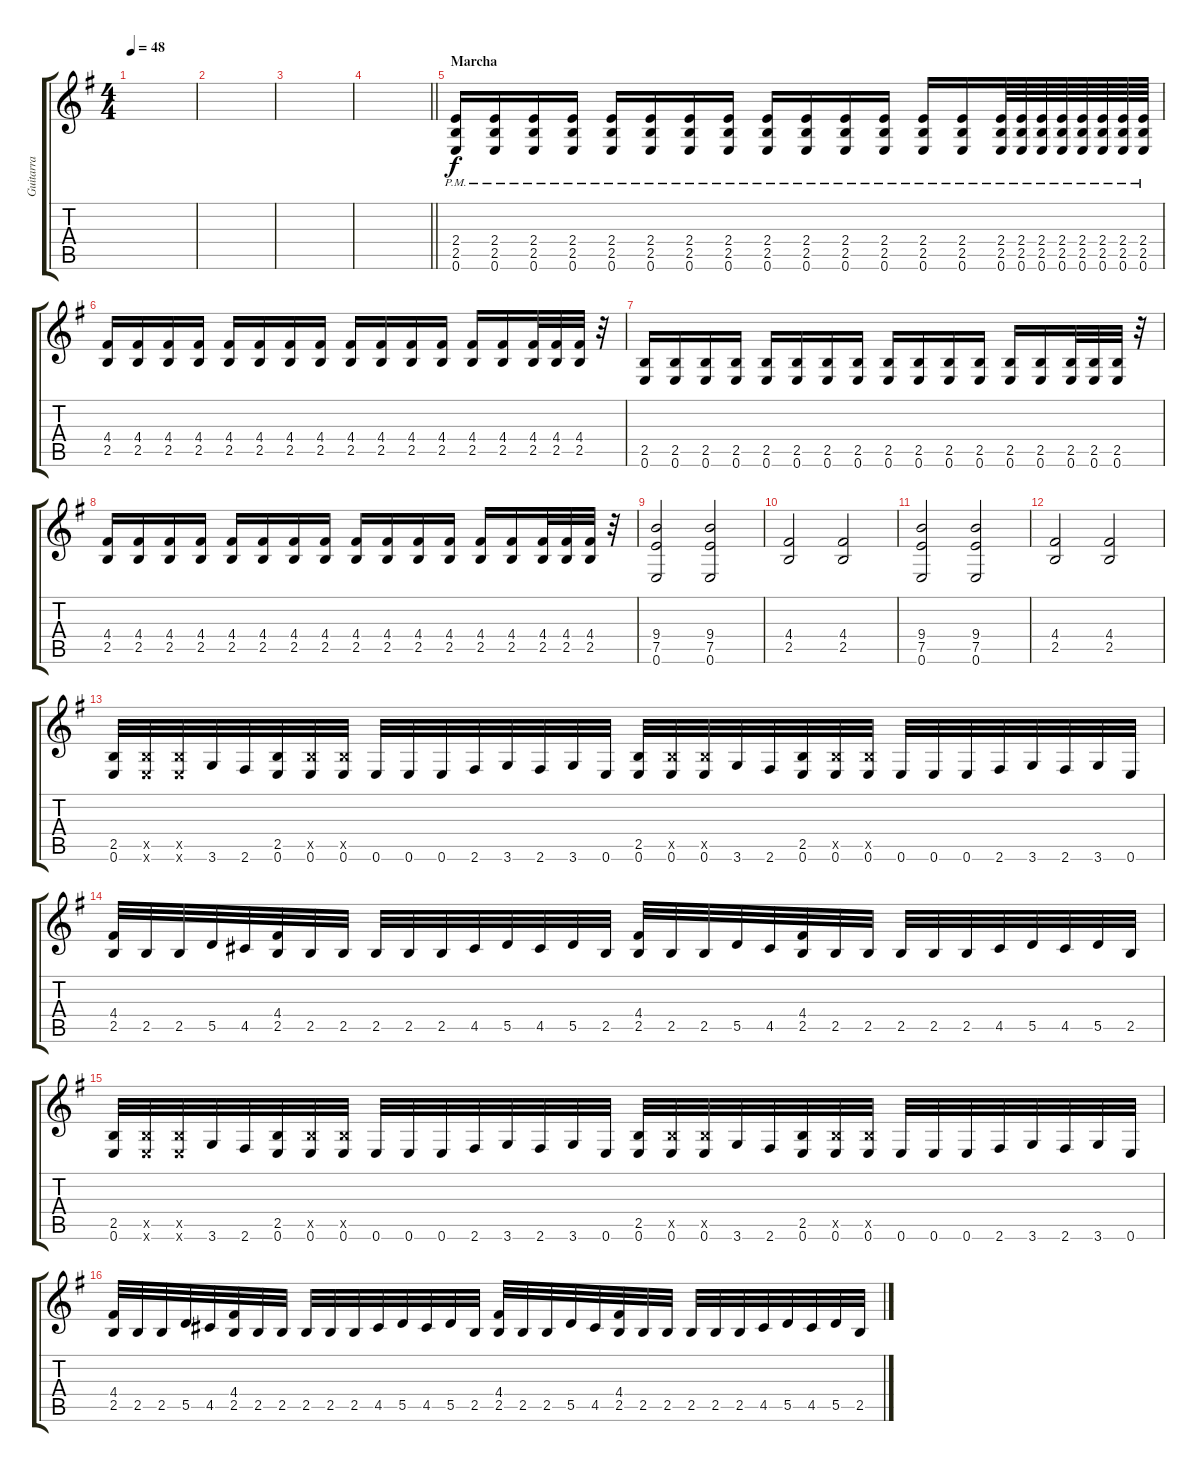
\track ("Guitarra" "Guitarra") {instrument distortionguitar}
\staff {score tabs}
\tuning (E4 B3 G3 D3 A2 E2) {hide}
\ts (4 4)
\tempo 48
\clef g2
\ks g
|
|
|
\barLineRight lightlight
|
\section ("" "Marcha")
(2.4{pm} 2.5{pm} 0.6{pm}).16{dy f} (2.4{pm} 2.5{pm} 0.6{pm}).16 (2.4{pm} 2.5{pm} 0.6{pm}).16 (2.4{pm} 2.5{pm} 0.6{pm}).16 (2.4{pm} 2.5{pm} 0.6{pm}).16 (2.4{pm} 2.5{pm} 0.6{pm}).16 (2.4{pm} 2.5{pm} 0.6{pm}).16 (2.4{pm} 2.5{pm} 0.6{pm}).16 (2.4{pm} 2.5{pm} 0.6{pm}).16 (2.4{pm} 2.5{pm} 0.6{pm}).16 (2.4{pm} 2.5{pm} 0.6{pm}).16 (2.4{pm} 2.5{pm} 0.6{pm}).16 (2.4{pm} 2.5{pm} 0.6{pm}).16 (2.4{pm} 2.5{pm} 0.6{pm}).16 (2.4{pm} 2.5{pm} 0.6{pm}).64 (2.4{pm} 2.5{pm} 0.6{pm}).64 (2.4{pm} 2.5{pm} 0.6{pm}).64 (2.4{pm} 2.5{pm} 0.6{pm}).64 (2.4{pm} 2.5{pm} 0.6{pm}).64 (2.4{pm} 2.5{pm} 0.6{pm}).64 (2.4{pm} 2.5{pm} 0.6{pm}).64 (2.4{pm} 2.5{pm} 0.6{pm}).64 |
(4.4 2.5).16 (4.4 2.5).16 (4.4 2.5).16 (4.4 2.5).16 (4.4 2.5).16 (4.4 2.5).16 (4.4 2.5).16 (4.4 2.5).16 (4.4 2.5).16 (4.4 2.5).16 (4.4 2.5).16 (4.4 2.5).16 (4.4 2.5).16 (4.4 2.5).16 (4.4 2.5).32 (4.4 2.5).32 (4.4 2.5).32 r.32 |
(2.5 0.6).16 (2.5 0.6).16 (2.5 0.6).16 (2.5 0.6).16 (2.5 0.6).16 (2.5 0.6).16 (2.5 0.6).16 (2.5 0.6).16 (2.5 0.6).16 (2.5 0.6).16 (2.5 0.6).16 (2.5 0.6).16 (2.5 0.6).16 (2.5 0.6).16 (2.5 0.6).32 (2.5 0.6).32 (2.5 0.6).32 r.32 |
(4.4 2.5).16 (4.4 2.5).16 (4.4 2.5).16 (4.4 2.5).16 (4.4 2.5).16 (4.4 2.5).16 (4.4 2.5).16 (4.4 2.5).16 (4.4 2.5).16 (4.4 2.5).16 (4.4 2.5).16 (4.4 2.5).16 (4.4 2.5).16 (4.4 2.5).16 (4.4 2.5).32 (4.4 2.5).32 (4.4 2.5).32 r.32 |
(9.4 7.5 0.6).2 (9.4 7.5 0.6).2 |
(4.4 2.5).2 (4.4 2.5).2 |
(9.4 7.5 0.6).2 (9.4 7.5 0.6).2 |
(4.4 2.5).2 (4.4 2.5).2 |
(2.5 0.6).32 (2.5{x} 0.6{x}).32 (2.5{x} 0.6{x}).32 3.6.32 2.6.32 (2.5 0.6).32 (2.5{x} 0.6).32 (2.5{x} 0.6).32 0.6.32 0.6.32 0.6.32 2.6.32 3.6.32 2.6.32 3.6.32 0.6.32 (2.5 0.6).32 (2.5{x} 0.6).32 (2.5{x} 0.6).32 3.6.32 2.6.32 (2.5 0.6).32 (2.5{x} 0.6).32 (2.5{x} 0.6).32 0.6.32 0.6.32 0.6.32 2.6.32 3.6.32 2.6.32 3.6.32 0.6.32 |
(4.4 2.5).32 2.5.32 2.5.32 5.5.32 4.5.32 (4.4 2.5).32 2.5.32 2.5.32 2.5.32 2.5.32 2.5.32 4.5.32 5.5.32 4.5.32 5.5.32 2.5.32 (4.4 2.5).32 2.5.32 2.5.32 5.5.32 4.5.32 (4.4 2.5).32 2.5.32 2.5.32 2.5.32 2.5.32 2.5.32 4.5.32 5.5.32 4.5.32 5.5.32 2.5.32 |
(2.5 0.6).32 (2.5{x} 0.6{x}).32 (2.5{x} 0.6{x}).32 3.6.32 2.6.32 (2.5 0.6).32 (2.5{x} 0.6).32 (2.5{x} 0.6).32 0.6.32 0.6.32 0.6.32 2.6.32 3.6.32 2.6.32 3.6.32 0.6.32 (2.5 0.6).32 (2.5{x} 0.6).32 (2.5{x} 0.6).32 3.6.32 2.6.32 (2.5 0.6).32 (2.5{x} 0.6).32 (2.5{x} 0.6).32 0.6.32 0.6.32 0.6.32 2.6.32 3.6.32 2.6.32 3.6.32 0.6.32 |
(4.4 2.5).32 2.5.32 2.5.32 5.5.32 4.5.32 (4.4 2.5).32 2.5.32 2.5.32 2.5.32 2.5.32 2.5.32 4.5.32 5.5.32 4.5.32 5.5.32 2.5.32 (4.4 2.5).32 2.5.32 2.5.32 5.5.32 4.5.32 (4.4 2.5).32 2.5.32 2.5.32 2.5.32 2.5.32 2.5.32 4.5.32 5.5.32 4.5.32 5.5.32 2.5.32
